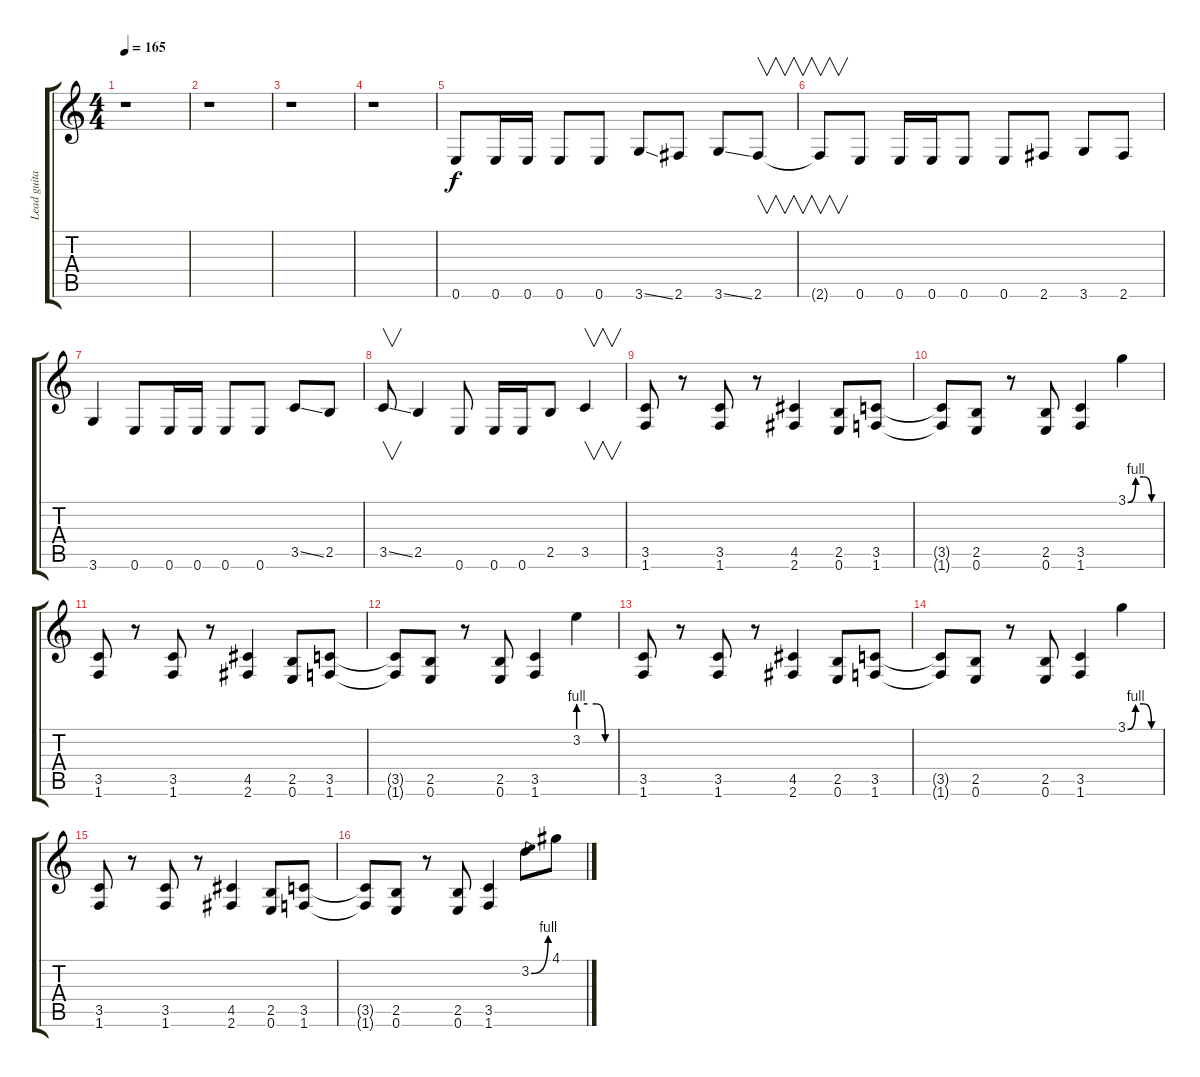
\track ("Lead guitar" "Lead guita") {instrument overdrivenguitar}
\staff {score tabs}
\tuning (E4 B3 G3 D3 A2 E2) {hide}
\ts (4 4)
\tempo 165
\clef g2
\ks c
r.1{dy f instrument overdrivenguitar} |
r.1 |
r.1 |
r.1 |
0.6.8 0.6.16 0.6.16 0.6.8 0.6.8 3.6{ss}.8 2.6.8 3.6{ss}.8 2.6.8{v} |
2.6{t}.8{v} 0.6.8 0.6.16 0.6.16 0.6.8 0.6.8 2.6.8 3.6.8 2.6.8 |
3.6.4 0.6.8 0.6.16 0.6.16 0.6.8 0.6.8 3.5{ss}.8 2.5.8 |
3.5{ss}.8{v} 2.5.4 0.6.8 0.6.16 0.6.16 2.5.8 3.5.4{v} |
(3.5 1.6).8 r.8 (3.5 1.6).8 r.8 (4.5 2.6).4 (2.5 0.6).8 (3.5 1.6).8 |
(3.5{t} 1.6{t}).8 (2.5 0.6).8 r.8 (2.5 0.6).8 (3.5 1.6).4 3.1{be (custom 0 0 15 4 30 4 45 0 60 0)}.4 |
(3.5 1.6).8 r.8 (3.5 1.6).8 r.8 (4.5 2.6).4 (2.5 0.6).8 (3.5 1.6).8 |
(3.5{t} 1.6{t}).8 (2.5 0.6).8 r.8 (2.5 0.6).8 (3.5 1.6).4 3.2{be (custom 0 4 15 4 30 4 45 0 60 0)}.4 |
(3.5 1.6).8 r.8 (3.5 1.6).8 r.8 (4.5 2.6).4 (2.5 0.6).8 (3.5 1.6).8 |
(3.5{t} 1.6{t}).8 (2.5 0.6).8 r.8 (2.5 0.6).8 (3.5 1.6).4 3.1{be (custom 0 0 15 4 30 4 45 0 60 0)}.4 |
(3.5 1.6).8 r.8 (3.5 1.6).8 r.8 (4.5 2.6).4 (2.5 0.6).8 (3.5 1.6).8 |
(3.5{t} 1.6{t}).8 (2.5 0.6).8 r.8 (2.5 0.6).8 (3.5 1.6).4 3.2{be (bend 0 0 60 4)}.8 4.1.8
